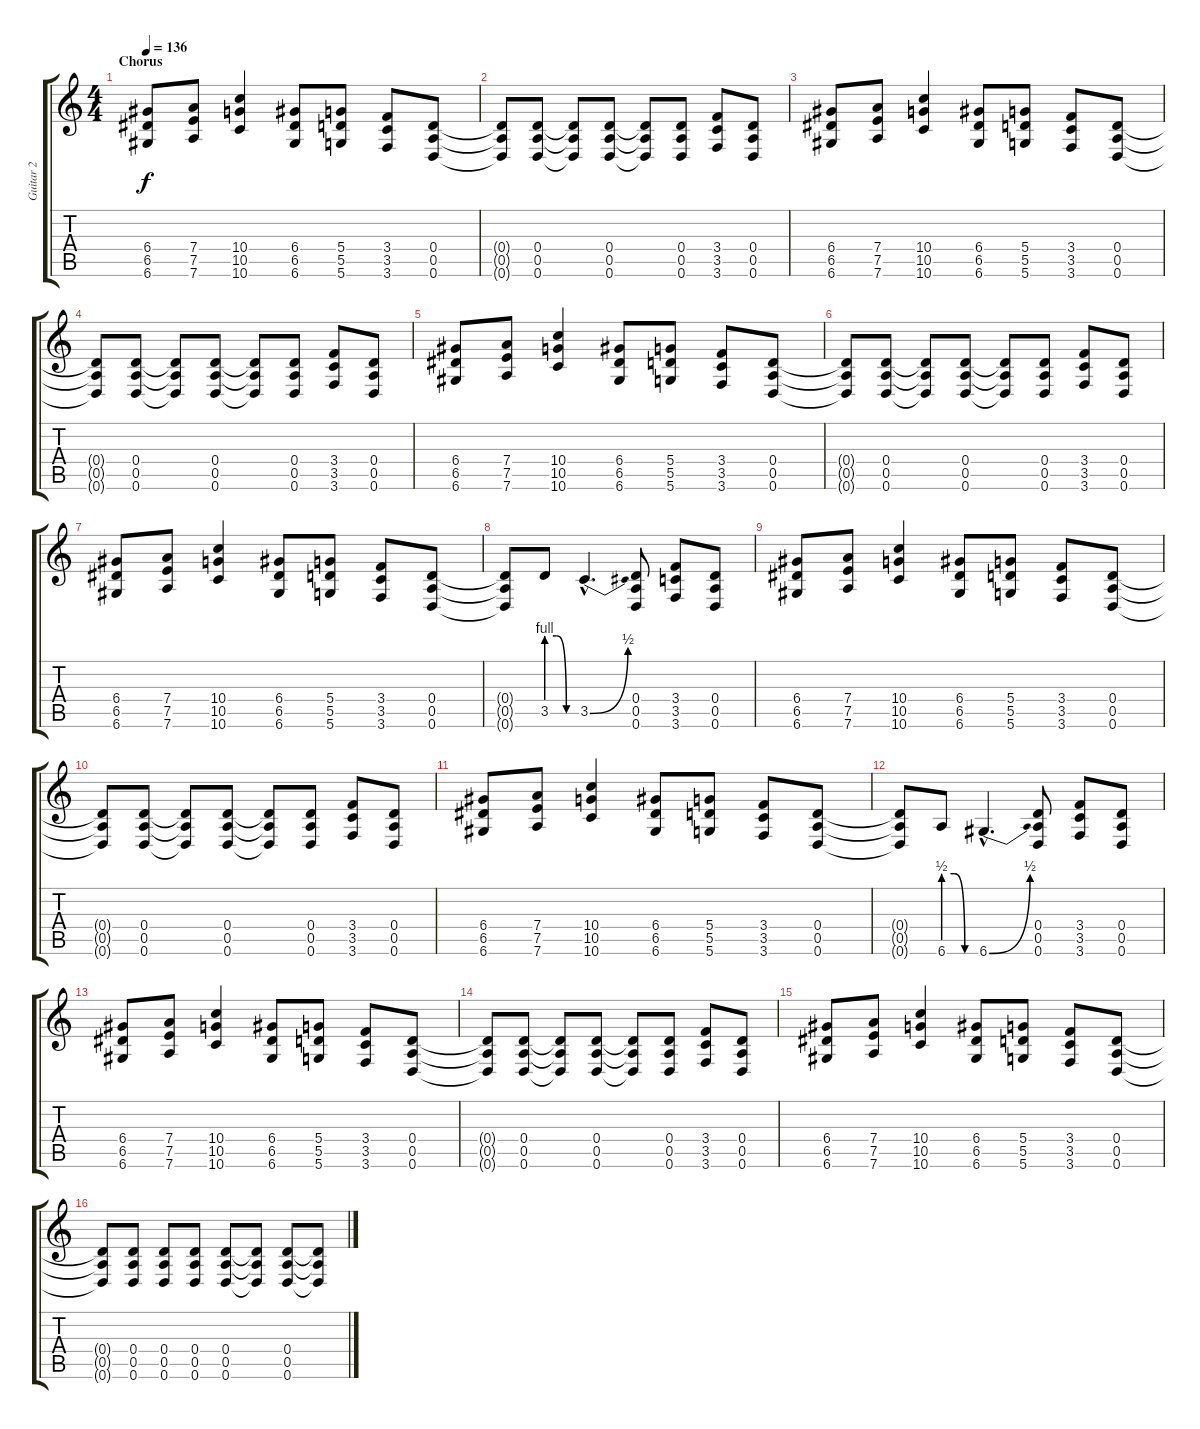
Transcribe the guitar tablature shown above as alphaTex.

\track ("Guitar 2" "Guitar 2") {instrument distortionguitar}
\staff {score tabs}
\tuning (E4 B3 G3 D3 A2 D2) {hide}
\ts (4 4)
\section ("" "Chorus")
\tempo 136
\clef g2
\ks c
(6.4 6.5 6.6).8{dy f} (7.4 7.5 7.6).8 (10.4 10.5 10.6).4 (6.4 6.5 6.6).8 (5.4 5.5 5.6).8 (3.4 3.5 3.6).8 (0.4 0.5 0.6).8 |
(0.4{t} 0.5{t} 0.6{t}).8 (0.4 0.5 0.6).8 (0.4{t} 0.5{t} 0.6{t}).8 (0.4 0.5 0.6).8 (0.4{t} 0.5{t} 0.6{t}).8 (0.4 0.5 0.6).8 (3.4 3.5 3.6).8 (0.4 0.5 0.6).8 |
(6.4 6.5 6.6).8 (7.4 7.5 7.6).8 (10.4 10.5 10.6).4 (6.4 6.5 6.6).8 (5.4 5.5 5.6).8 (3.4 3.5 3.6).8 (0.4 0.5 0.6).8 |
(0.4{t} 0.5{t} 0.6{t}).8 (0.4 0.5 0.6).8 (0.4{t} 0.5{t} 0.6{t}).8 (0.4 0.5 0.6).8 (0.4{t} 0.5{t} 0.6{t}).8 (0.4 0.5 0.6).8 (3.4 3.5 3.6).8 (0.4 0.5 0.6).8 |
(6.4 6.5 6.6).8 (7.4 7.5 7.6).8 (10.4 10.5 10.6).4 (6.4 6.5 6.6).8 (5.4 5.5 5.6).8 (3.4 3.5 3.6).8 (0.4 0.5 0.6).8 |
(0.4{t} 0.5{t} 0.6{t}).8 (0.4 0.5 0.6).8 (0.4{t} 0.5{t} 0.6{t}).8 (0.4 0.5 0.6).8 (0.4{t} 0.5{t} 0.6{t}).8 (0.4 0.5 0.6).8 (3.4 3.5 3.6).8 (0.4 0.5 0.6).8 |
(6.4 6.5 6.6).8 (7.4 7.5 7.6).8 (10.4 10.5 10.6).4 (6.4 6.5 6.6).8 (5.4 5.5 5.6).8 (3.4 3.5 3.6).8 (0.4 0.5 0.6).8 |
(0.4{t} 0.5{t} 0.6{t}).8 3.5{be (custom 0 4 20 4 40 0 60 0)}.8 3.5{be (bend 0 0 60 2) hac}.4{d} (0.4 0.5 0.6).8 (3.4 3.5 3.6).8 (0.4 0.5 0.6).8 |
(6.4 6.5 6.6).8 (7.4 7.5 7.6).8 (10.4 10.5 10.6).4 (6.4 6.5 6.6).8 (5.4 5.5 5.6).8 (3.4 3.5 3.6).8 (0.4 0.5 0.6).8 |
(0.4{t} 0.5{t} 0.6{t}).8 (0.4 0.5 0.6).8 (0.4{t} 0.5{t} 0.6{t}).8 (0.4 0.5 0.6).8 (0.4{t} 0.5{t} 0.6{t}).8 (0.4 0.5 0.6).8 (3.4 3.5 3.6).8 (0.4 0.5 0.6).8 |
(6.4 6.5 6.6).8 (7.4 7.5 7.6).8 (10.4 10.5 10.6).4 (6.4 6.5 6.6).8 (5.4 5.5 5.6).8 (3.4 3.5 3.6).8 (0.4 0.5 0.6).8 |
(0.4{t} 0.5{t} 0.6{t}).8 6.6{be (custom 0 2 20 2 40 0 60 0)}.8 6.6{be (bend 0 0 60 2) hac}.4{d} (0.4 0.5 0.6).8 (3.4 3.5 3.6).8 (0.4 0.5 0.6).8 |
(6.4 6.5 6.6).8 (7.4 7.5 7.6).8 (10.4 10.5 10.6).4 (6.4 6.5 6.6).8 (5.4 5.5 5.6).8 (3.4 3.5 3.6).8 (0.4 0.5 0.6).8 |
(0.4{t} 0.5{t} 0.6{t}).8 (0.4 0.5 0.6).8 (0.4{t} 0.5{t} 0.6{t}).8 (0.4 0.5 0.6).8 (0.4{t} 0.5{t} 0.6{t}).8 (0.4 0.5 0.6).8 (3.4 3.5 3.6).8 (0.4 0.5 0.6).8 |
(6.4 6.5 6.6).8 (7.4 7.5 7.6).8 (10.4 10.5 10.6).4 (6.4 6.5 6.6).8 (5.4 5.5 5.6).8 (3.4 3.5 3.6).8 (0.4 0.5 0.6).8 |
(0.4{t} 0.5{t} 0.6{t}).8 (0.4 0.5 0.6).8 (0.4 0.5 0.6).8 (0.4 0.5 0.6).8 (0.4 0.5 0.6).8 (0.4{t} 0.5{t} 0.6{t}).8 (0.4 0.5 0.6).8 (0.4{t} 0.5{t} 0.6{t}).8
